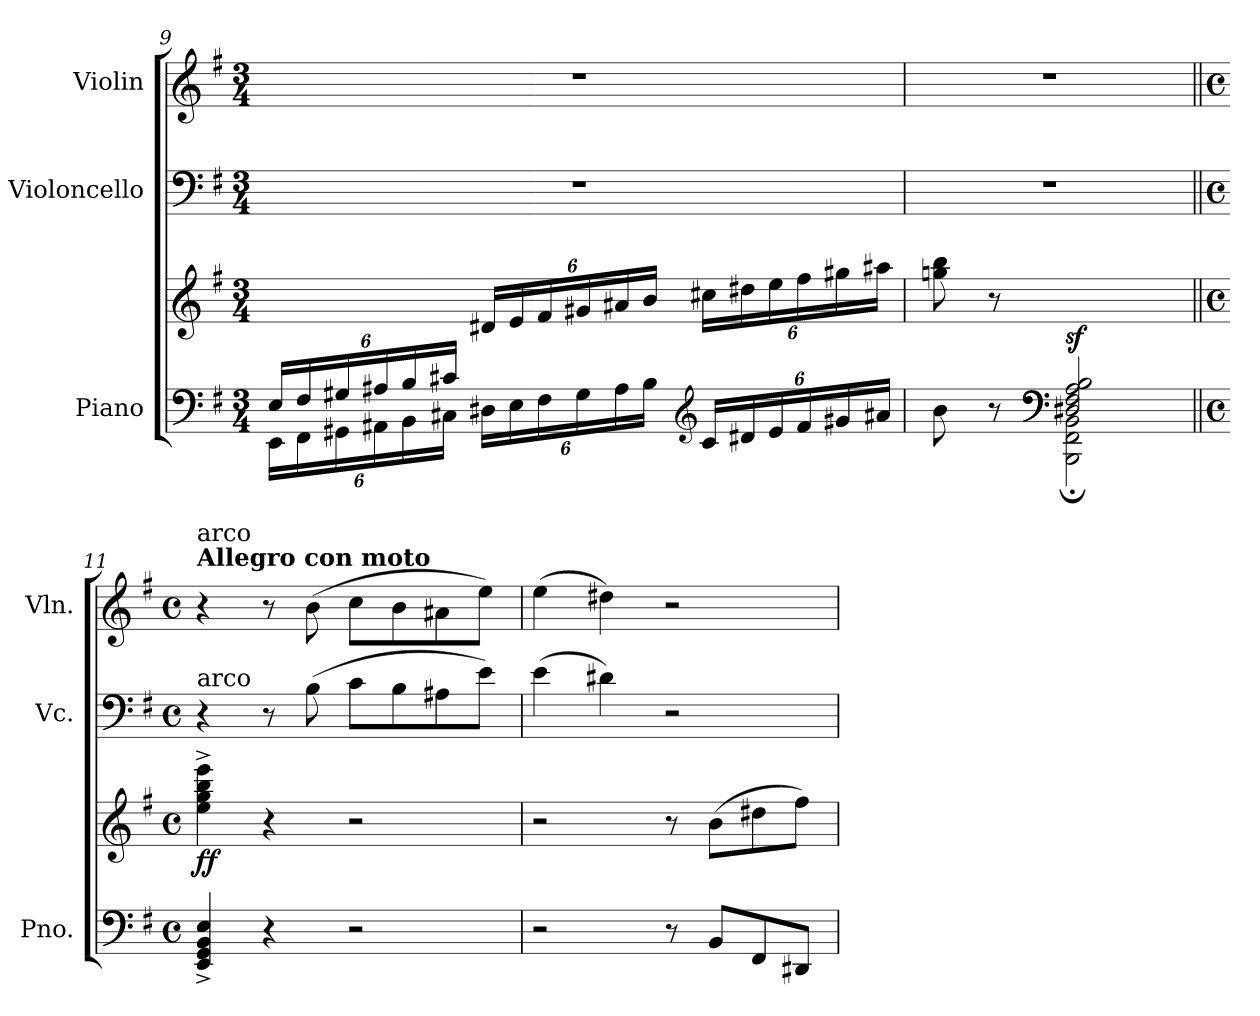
**kern	**kern	**dynam	**kern	**dynam	**kern	**dynam
*part3	*part3	*part3	*part2	*part2	*part1	*part1
*staff4	*staff3	*staff3/4	*staff2	*staff2	*staff1	*staff1
*I"Piano	*	*	*I"Violoncello	*	*I"Violin	*
*I'Pno.	*	*	*I'Vc.	*	*I'Vln.	*
*clefF4	*clefG2	*	*clefF4	*	*clefG2	*
*k[f#]	*k[f#]	*	*k[f#]	*	*k[f#]	*
*M3/4	*M3/4	*	*M3/4	*	*M3/4	*
*Xbrackettup	*	*	*	*	*	*
=9	=9	=9	=9	=9	=9	=9
*^	*	*	*	*	*	*
24E/LL	24EE\LL	4ryy	.	2.r	.	2.r	.
24F#/	24FF#\	.	.	.	.	.	.
24G#X/	24GG#X\	.	.	.	.	.	.
24A#X/	24AA#X\	.	.	.	.	.	.
24B/	24BB\	.	.	.	.	.	.
24c#X/JJ	24C#X\JJ	.	.	.	.	.	.
*	*	*Xbrackettup	*	*	*	*	*
2ryy	24D#X\LL	24d#X/LL	.	.	.	.	.
.	24E\	24e/	.	.	.	.	.
.	24F#\	24f#/	.	.	.	.	.
.	24G#\	24g#X/	.	.	.	.	.
.	24A#\	24a#X/	.	.	.	.	.
.	24B\JJ	24b/JJ	.	.	.	.	.
*clefG2	*	*	*	*	*	*	*
*	*brackettup	*brackettup	*	*	*	*	*
.	24c#/LL	24cc#X\LL	.	.	.	.	.
.	24d#X/	24dd#X\	.	.	.	.	.
.	24e/	24ee\	.	.	.	.	.
.	24f#/	24ff#\	.	.	.	.	.
.	24g#X/	24gg#X\	.	.	.	.	.
.	24a#X/JJ	24aa#X\JJ	.	.	.	.	.
=10	=10	=10	=10	=10	=10	=10	=10
4ryy	8b\	8ggn\ 8bb\	.	2.r	.	2.r	.
.	8r	8r	.	.	.	.	.
*clefF4	*	*	*	*	*	*	*
!	!	!	!LO:DY:b	!	!	!	!
2D#X/ 2F#/ 2A/ 2B/	2BBB\;< 2FF#\;< 2BB\;<	2ryy	sf	.	.	.	.
*v	*v	*	*	*	*	*	*
!!LO:LB:g=z
=11||	=11||	=11||	=11||	=11||	=11||	=11||
*M4/4	*M4/4	*	*M4/4	*	*M4/4	*
*met(c)	*met(c)	*	*met(c)	*	*met(c)	*
*^	*	*	*	*	*	*
!	!	!	!	!	!	!LO:TX:a:B:t=Allegro con moto	!
!	!	!	!	!	!	!LO:TX:a:t=arco	!
!	!	!	!	!LO:TX:a:t=arco	!	!	!
!	!	!	!LO:DY:b	!	!	!	!
*v	*v	*	*	*	*	*	*
4EE/^ 4GG/^ 4BB/^ 4E/^	4ee\^ 4gg\^ 4bb\^ 4eee\^	ff	4r	.	4r	.
4r	4r	.	8r	.	8r	.
!	!	!	!	!LO:DY:b	!	!
!	!	!	!	!LO:DY:n=1:b	!	!
!	!	!	!	!LO:DY:n=2:b	!	!LO:DY:b
!	!	!	!	!	!	!LO:DY:n=1:b
!	!	!	!	!	!	!LO:DY:n=2:b
.	.	.	(8B\	other-dynamics f other-dynamics	(8b\	other-dynamics f other-dynamics
2r	2r	.	8c\L	.	8cc\L	.
.	.	.	8B\	.	8b\	.
.	.	.	8A#X\	.	8a#X\	.
.	.	.	8e\J)	.	8ee\J)	.
=12	=12	=12	=12	=12	=12	=12
2r	2r	.	(4e\	.	(4ee\	.
.	.	.	4d#X\)	.	4dd#X\)	.
8r	8r	.	2r	.	2r	.
8BB/L	(8b\L	.	.	.	.	.
8FF#/	8dd#X\	.	.	.	.	.
8DD#X/J	8ff#\J)	.	.	.	.	.
=	=	=	=	=	=	=
*-	*-	*-	*-	*-	*-	*-
